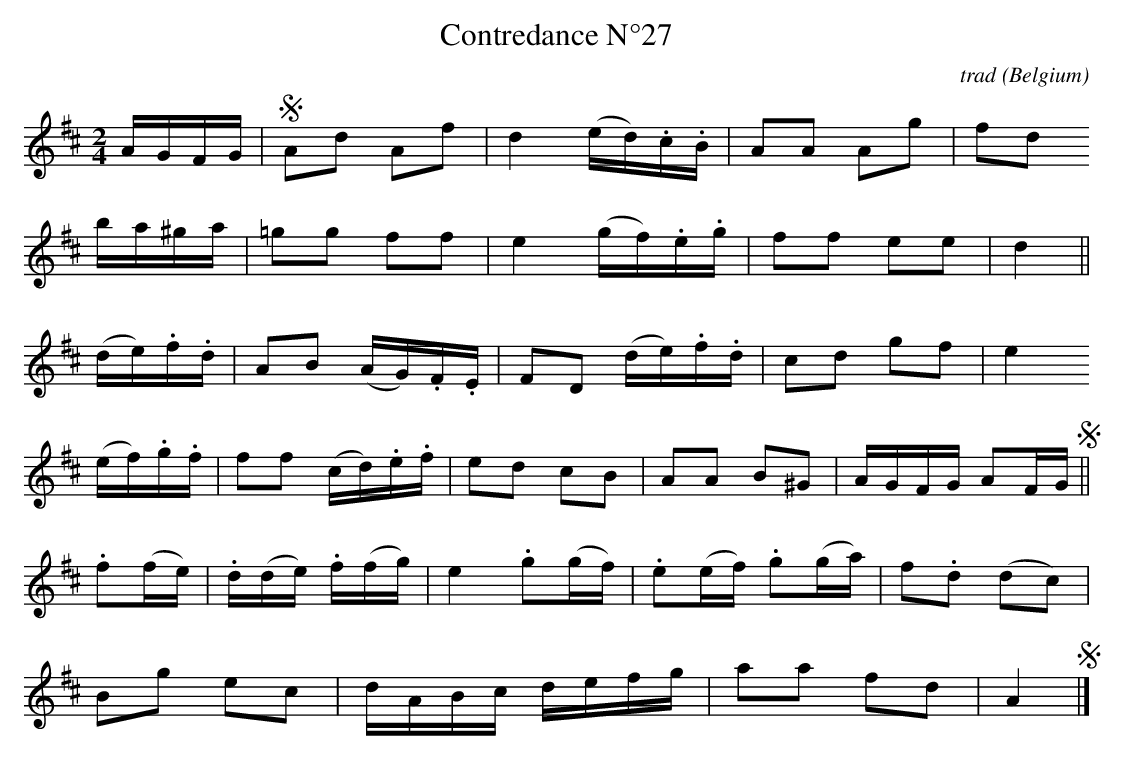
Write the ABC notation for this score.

X:1
T:Contredance N°27
C:trad
O:Belgium
M:2/4
L:1/16
K:Dmaj
AGFG|!segno!A2d2 A2f2|d4 (ed).c.B|A2A2 A2g2|f2d2
ba^ga|=g2g2 f2f2|e4 (gf).e.g|f2f2 e2e2|d4||
(de).f.d|A2B2 (AG).F.E|F2D2 (de).f.d|c2d2 g2f2|e4
(ef).g.f|f2f2 (cd).e.f|e2d2 c2B2|A2A2 B2^G2|AGFG A2FG!segno!||
.f2(fe)|.d(de) .f(fg)|e4 .g2(gf)|.e2(ef) .g2(ga)|f2.d2 (d2c2)|
B2g2 e2c2|dABc defg|a2a2 f2d2|A4 !segno!|]
